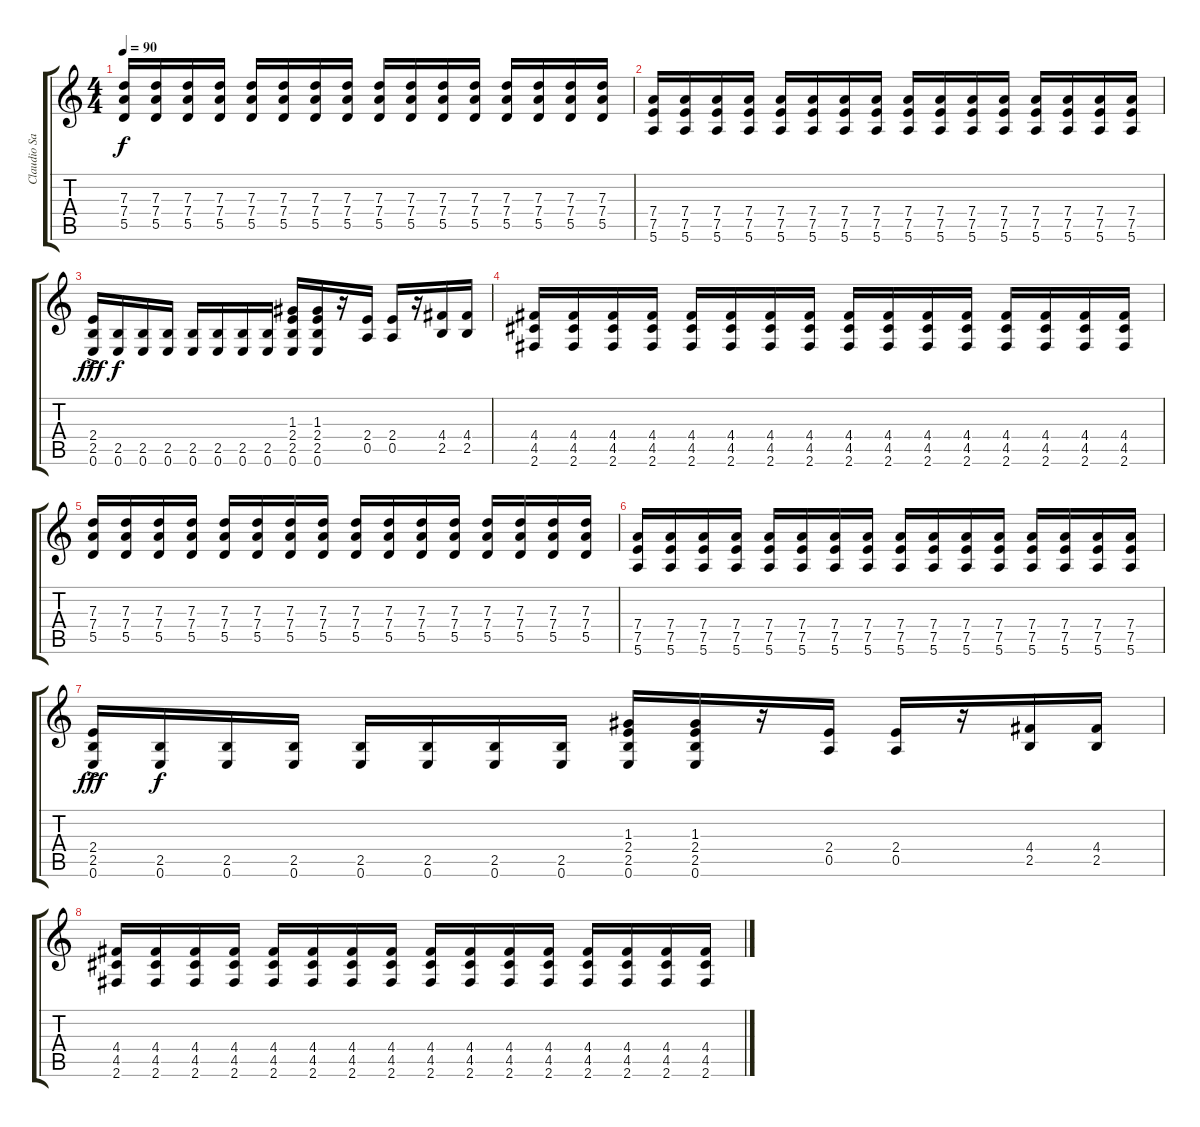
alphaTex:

\track ("Claudio Sanchez" "Claudio Sa") {instrument distortionguitar}
\staff {score tabs}
\tuning (E4 B3 G3 D3 A2 E2) {hide}
\ts (4 4)
\tempo 90
\clef g2
\ks c
(7.3 7.4 5.5).16{dy f} (7.3 7.4 5.5).16 (7.3 7.4 5.5).16 (7.3 7.4 5.5).16 (7.3 7.4 5.5).16 (7.3 7.4 5.5).16 (7.3 7.4 5.5).16 (7.3 7.4 5.5).16 (7.3 7.4 5.5).16 (7.3 7.4 5.5).16 (7.3 7.4 5.5).16 (7.3 7.4 5.5).16 (7.3 7.4 5.5).16 (7.3 7.4 5.5).16 (7.3 7.4 5.5).16 (7.3 7.4 5.5).16 |
(7.4 7.5 5.6).16 (7.4 7.5 5.6).16 (7.4 7.5 5.6).16 (7.4 7.5 5.6).16 (7.4 7.5 5.6).16 (7.4 7.5 5.6).16 (7.4 7.5 5.6).16 (7.4 7.5 5.6).16 (7.4 7.5 5.6).16 (7.4 7.5 5.6).16 (7.4 7.5 5.6).16 (7.4 7.5 5.6).16 (7.4 7.5 5.6).16 (7.4 7.5 5.6).16 (7.4 7.5 5.6).16 (7.4 7.5 5.6).16 |
(2.4{ac} 2.5{ac} 0.6{ac}).16{dy fff} (2.5 0.6).16{dy f} (2.5 0.6).16 (2.5 0.6).16 (2.5 0.6).16 (2.5 0.6).16 (2.5 0.6).16 (2.5 0.6).16 (1.3 2.4 2.5 0.6).16 (1.3 2.4 2.5 0.6).16 r.16 (2.4 0.5).16 (2.4 0.5).16 r.16 (4.4 2.5).16 (4.4 2.5).16 |
(4.4 4.5 2.6).16 (4.4 4.5 2.6).16 (4.4 4.5 2.6).16 (4.4 4.5 2.6).16 (4.4 4.5 2.6).16 (4.4 4.5 2.6).16 (4.4 4.5 2.6).16 (4.4 4.5 2.6).16 (4.4 4.5 2.6).16 (4.4 4.5 2.6).16 (4.4 4.5 2.6).16 (4.4 4.5 2.6).16 (4.4 4.5 2.6).16 (4.4 4.5 2.6).16 (4.4 4.5 2.6).16 (4.4 4.5 2.6).16 |
(7.3 7.4 5.5).16 (7.3 7.4 5.5).16 (7.3 7.4 5.5).16 (7.3 7.4 5.5).16 (7.3 7.4 5.5).16 (7.3 7.4 5.5).16 (7.3 7.4 5.5).16 (7.3 7.4 5.5).16 (7.3 7.4 5.5).16 (7.3 7.4 5.5).16 (7.3 7.4 5.5).16 (7.3 7.4 5.5).16 (7.3 7.4 5.5).16 (7.3 7.4 5.5).16 (7.3 7.4 5.5).16 (7.3 7.4 5.5).16 |
(7.4 7.5 5.6).16 (7.4 7.5 5.6).16 (7.4 7.5 5.6).16 (7.4 7.5 5.6).16 (7.4 7.5 5.6).16 (7.4 7.5 5.6).16 (7.4 7.5 5.6).16 (7.4 7.5 5.6).16 (7.4 7.5 5.6).16 (7.4 7.5 5.6).16 (7.4 7.5 5.6).16 (7.4 7.5 5.6).16 (7.4 7.5 5.6).16 (7.4 7.5 5.6).16 (7.4 7.5 5.6).16 (7.4 7.5 5.6).16 |
(2.4{ac} 2.5{ac} 0.6{ac}).16{dy fff} (2.5 0.6).16{dy f} (2.5 0.6).16 (2.5 0.6).16 (2.5 0.6).16 (2.5 0.6).16 (2.5 0.6).16 (2.5 0.6).16 (1.3 2.4 2.5 0.6).16 (1.3 2.4 2.5 0.6).16 r.16 (2.4 0.5).16 (2.4 0.5).16 r.16 (4.4 2.5).16 (4.4 2.5).16 |
(4.4 4.5 2.6).16 (4.4 4.5 2.6).16 (4.4 4.5 2.6).16 (4.4 4.5 2.6).16 (4.4 4.5 2.6).16 (4.4 4.5 2.6).16 (4.4 4.5 2.6).16 (4.4 4.5 2.6).16 (4.4 4.5 2.6).16 (4.4 4.5 2.6).16 (4.4 4.5 2.6).16 (4.4 4.5 2.6).16 (4.4 4.5 2.6).16 (4.4 4.5 2.6).16 (4.4 4.5 2.6).16 (4.4 4.5 2.6).16
